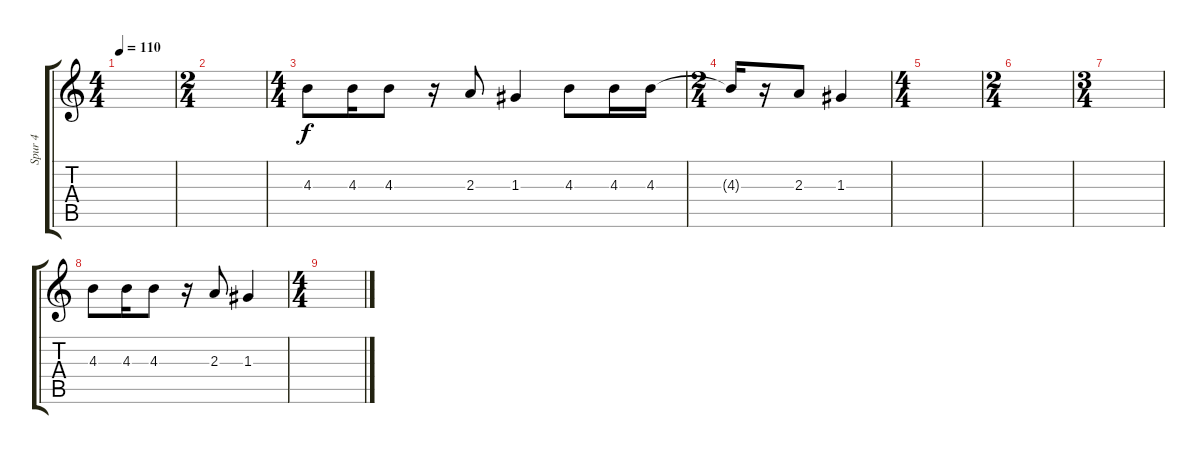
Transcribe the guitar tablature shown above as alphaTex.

\track ("Spur 4" "Spur 4") {instrument overdrivenguitar}
\staff {score tabs}
\tuning (E4 B3 G3 D3 A2 E2) {hide}
\ts (4 4)
\tempo 110
\clef g2
\ks c
|
\ts (2 4)
|
\ts (4 4)
4.3.8 4.3.16 4.3.8 r.16 2.3.8 1.3.4 4.3.8 4.3.16 4.3.16 |
\ts (2 4)
4.3{t}.16 r.16 2.3.8 1.3.4 |
\ts (4 4)
|
\ts (2 4)
|
\ts (3 4)
|
4.3.8 4.3.16 4.3.8 r.16 2.3.8 1.3.4 |
\ts (4 4)
